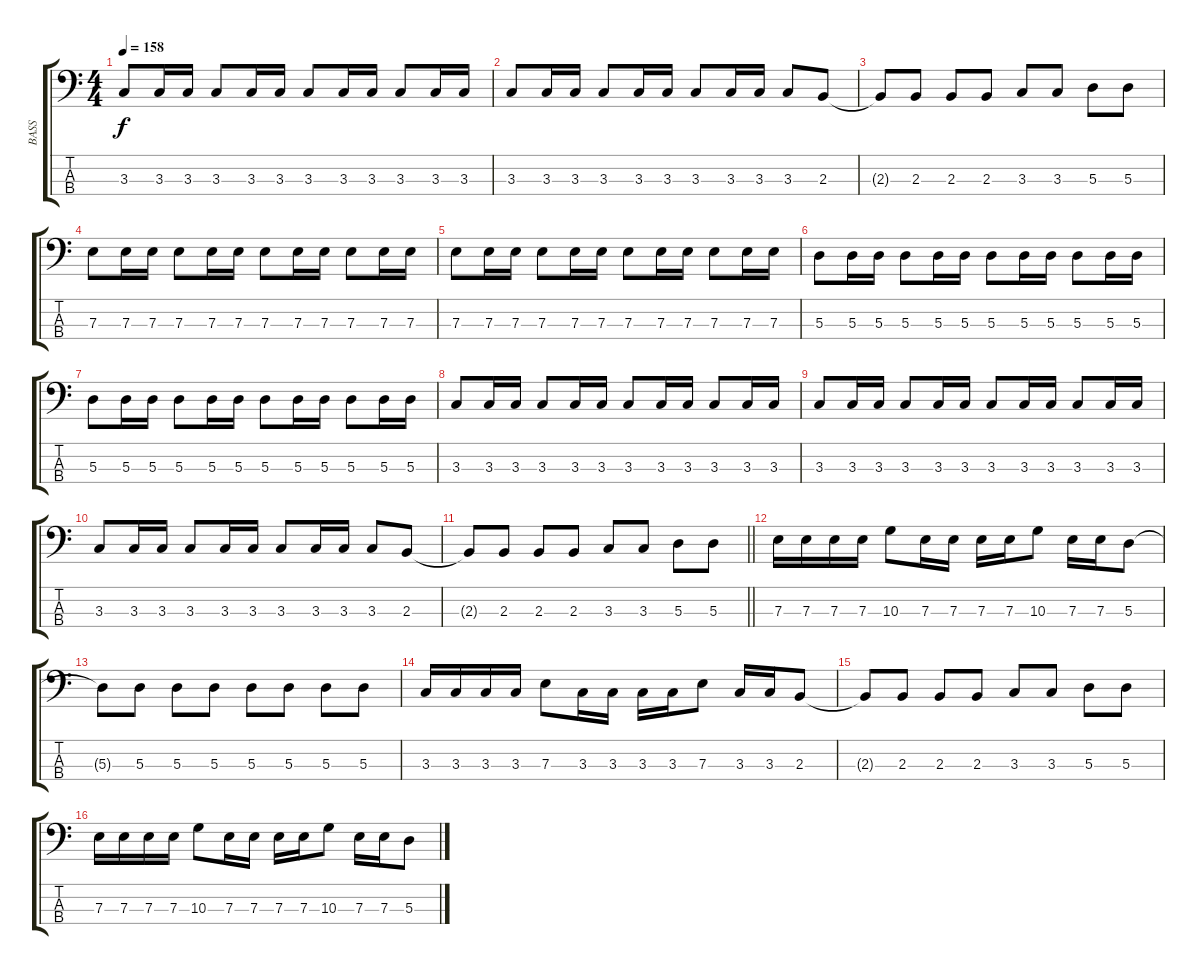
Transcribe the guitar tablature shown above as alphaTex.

\track ("BASS" "BASS") {instrument electricbasspick}
\staff {score tabs}
\tuning (G2 D2 A1 E1) {hide}
\ts (4 4)
\tempo 158
\clef f4
\ks c
3.3.8{dy f} 3.3.16 3.3.16 3.3.8 3.3.16 3.3.16 3.3.8 3.3.16 3.3.16 3.3.8 3.3.16 3.3.16 |
3.3.8 3.3.16 3.3.16 3.3.8 3.3.16 3.3.16 3.3.8 3.3.16 3.3.16 3.3.8 2.3.8 |
2.3{t}.8 2.3.8 2.3.8 2.3.8 3.3.8 3.3.8 5.3.8 5.3.8 |
7.3.8 7.3.16 7.3.16 7.3.8 7.3.16 7.3.16 7.3.8 7.3.16 7.3.16 7.3.8 7.3.16 7.3.16 |
7.3.8 7.3.16 7.3.16 7.3.8 7.3.16 7.3.16 7.3.8 7.3.16 7.3.16 7.3.8 7.3.16 7.3.16 |
5.3.8 5.3.16 5.3.16 5.3.8 5.3.16 5.3.16 5.3.8 5.3.16 5.3.16 5.3.8 5.3.16 5.3.16 |
5.3.8 5.3.16 5.3.16 5.3.8 5.3.16 5.3.16 5.3.8 5.3.16 5.3.16 5.3.8 5.3.16 5.3.16 |
3.3.8 3.3.16 3.3.16 3.3.8 3.3.16 3.3.16 3.3.8 3.3.16 3.3.16 3.3.8 3.3.16 3.3.16 |
3.3.8 3.3.16 3.3.16 3.3.8 3.3.16 3.3.16 3.3.8 3.3.16 3.3.16 3.3.8 3.3.16 3.3.16 |
3.3.8 3.3.16 3.3.16 3.3.8 3.3.16 3.3.16 3.3.8 3.3.16 3.3.16 3.3.8 2.3.8 |
\barLineRight lightlight
2.3{t}.8 2.3.8 2.3.8 2.3.8 3.3.8 3.3.8 5.3.8 5.3.8 |
7.3.16 7.3.16 7.3.16 7.3.16 10.3.8 7.3.16 7.3.16 7.3.16 7.3.16 10.3.8 7.3.16 7.3.16 5.3.8 |
5.3{t}.8 5.3.8 5.3.8 5.3.8 5.3.8 5.3.8 5.3.8 5.3.8 |
3.3.16 3.3.16 3.3.16 3.3.16 7.3.8 3.3.16 3.3.16 3.3.16 3.3.16 7.3.8 3.3.16 3.3.16 2.3.8 |
2.3{t}.8 2.3.8 2.3.8 2.3.8 3.3.8 3.3.8 5.3.8 5.3.8 |
7.3.16 7.3.16 7.3.16 7.3.16 10.3.8 7.3.16 7.3.16 7.3.16 7.3.16 10.3.8 7.3.16 7.3.16 5.3.8
